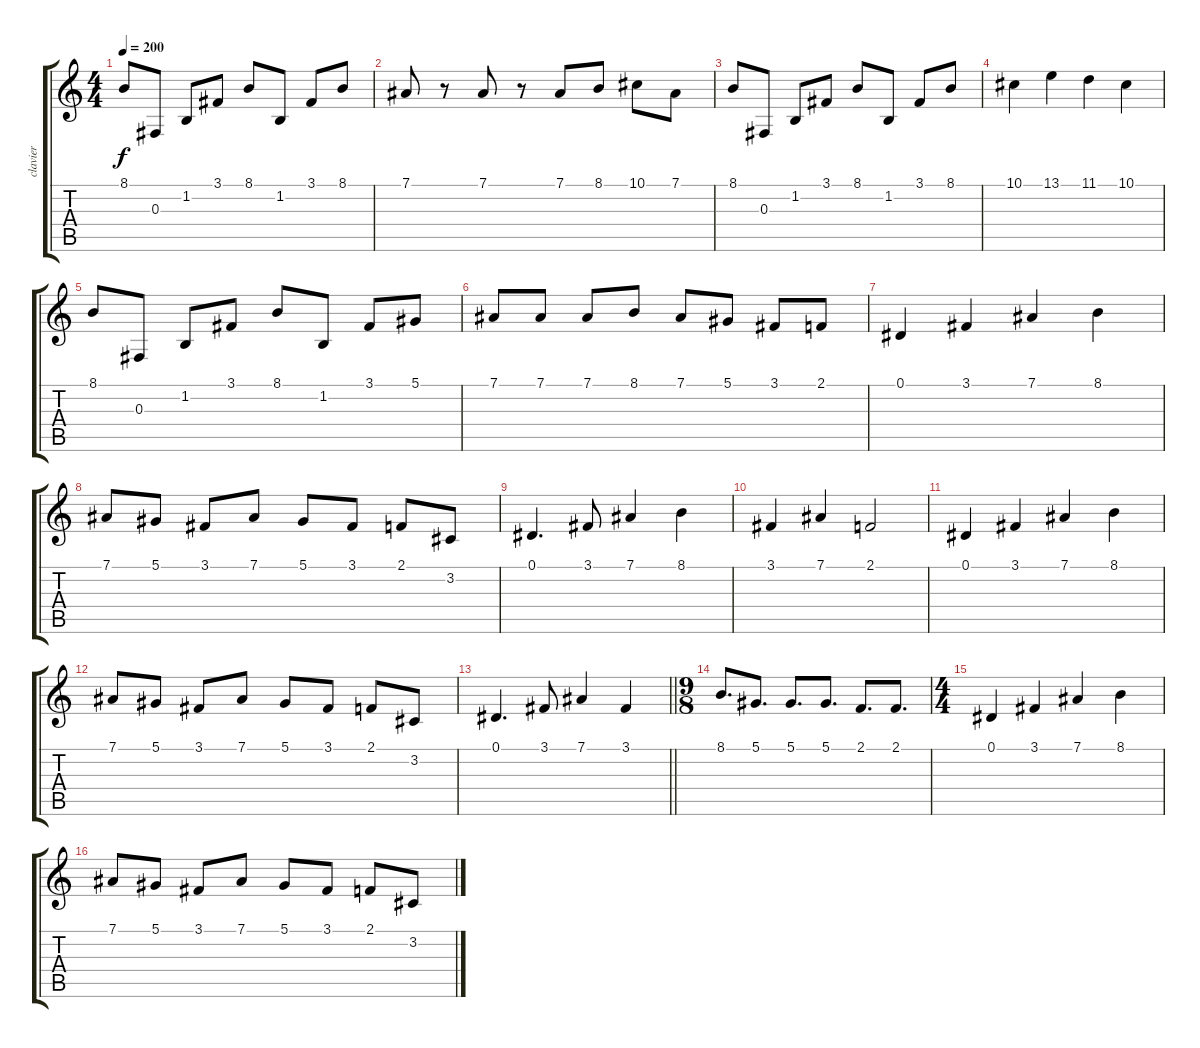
\track ("clavier" "clavier") {instrument lead1square}
\staff {score tabs}
\tuning (Eb4 Bb3 Gb3 Db3 Ab2 Eb2) {hide}
\ts (4 4)
\tempo 200
\clef g2
\ks c
8.1.8{dy f instrument lead1square} 0.3.8 1.2.8 3.1.8 8.1.8 1.2.8 3.1.8 8.1.8 |
7.1.8 r.8 7.1.8 r.8 7.1.8 8.1.8 10.1.8 7.1.8 |
8.1.8{instrument lead1square} 0.3.8 1.2.8 3.1.8 8.1.8 1.2.8 3.1.8 8.1.8 |
10.1.4 13.1.4 11.1.4 10.1.4 |
8.1.8{instrument lead1square} 0.3.8 1.2.8 3.1.8 8.1.8 1.2.8 3.1.8 5.1.8 |
7.1.8 7.1.8 7.1.8 8.1.8 7.1.8 5.1.8 3.1.8 2.1.8 |
0.1.4{volume 16 instrument tremolostrings} 3.1.4 7.1.4 8.1.4 |
7.1.8 5.1.8 3.1.8 7.1.8 5.1.8 3.1.8 2.1.8 3.2.8 |
0.1.4{d volume 16 instrument tremolostrings} 3.1.8 7.1.4 8.1.4 |
3.1.4 7.1.4 2.1.2 |
0.1.4{volume 16 instrument tremolostrings} 3.1.4 7.1.4 8.1.4 |
7.1.8 5.1.8 3.1.8 7.1.8 5.1.8 3.1.8 2.1.8 3.2.8 |
\barLineRight lightlight
0.1.4{d volume 16 instrument tremolostrings} 3.1.8 7.1.4 3.1.4 |
\ts (9 8)
8.1.8{d} 5.1.8{d} 5.1.8{d} 5.1.8{d} 2.1.8{d} 2.1.8{d} |
\ts (4 4)
0.1.4{volume 16 instrument tremolostrings} 3.1.4 7.1.4 8.1.4 |
7.1.8 5.1.8 3.1.8 7.1.8 5.1.8 3.1.8 2.1.8 3.2.8
